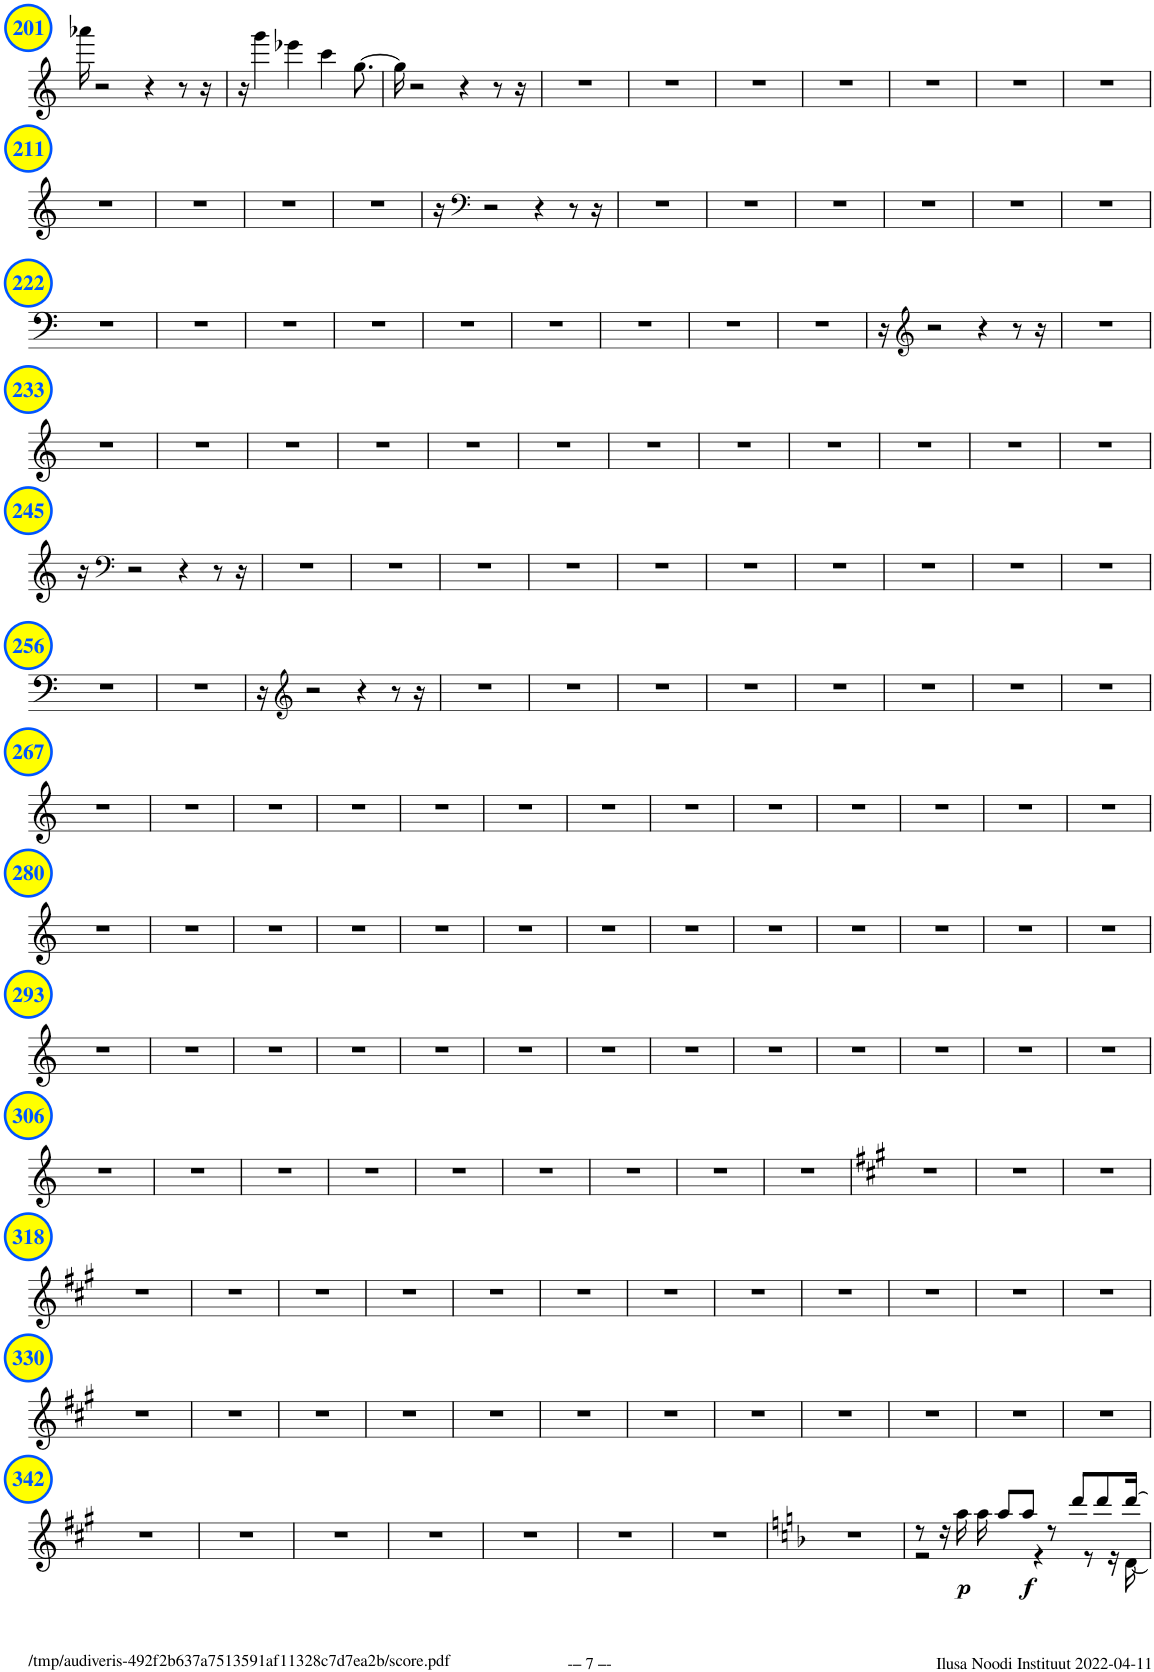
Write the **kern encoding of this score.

**kern	**dynam
*part1	*part1
*staff1	*staff1
*I"Voice	*
!!LO:PB:g=z
*clefG2	*
*k[]	*
*M4/4	*
*met(c)	*
=201	=201
16aaa-X\	.
2r	.
4r	.
8r	.
16r	.
=202	=202
16r	.
4ggg\	.
4eee-X\	.
4ccc\	.
[8.gg\	.
=203	=203
16gg\]	.
2r	.
4r	.
8r	.
16r	.
=204	=204
1r	.
=205	=205
1r	.
=206	=206
1r	.
=207	=207
1r	.
=208	=208
1r	.
=209	=209
1r	.
=210	=210
1r	.
!!LO:LB:g=z
=211	=211
1r	.
=212	=212
1r	.
=213	=213
1r	.
=214	=214
1r	.
=215	=215
16r	.
*clefF4	*
2r	.
4r	.
8r	.
16r	.
=216	=216
1r	.
=217	=217
1r	.
=218	=218
1r	.
=219	=219
1r	.
=220	=220
1r	.
=221	=221
1r	.
!!LO:LB:g=z
=222	=222
1r	.
=223	=223
1r	.
=224	=224
1r	.
=225	=225
1r	.
=226	=226
1r	.
=227	=227
1r	.
=228	=228
1r	.
=229	=229
1r	.
=230	=230
1r	.
=231	=231
16r	.
*clefG2	*
2r	.
4r	.
8r	.
16r	.
=232	=232
1r	.
!!LO:LB:g=z
=233	=233
1r	.
=234	=234
1r	.
=235	=235
1r	.
=236	=236
1r	.
=237	=237
1r	.
=238	=238
1r	.
=239	=239
1r	.
=240	=240
1r	.
=241	=241
1r	.
=242	=242
1r	.
=243	=243
1r	.
=244	=244
1r	.
!!LO:LB:g=z
=245	=245
16r	.
*clefF4	*
2r	.
4r	.
8r	.
16r	.
=246	=246
1r	.
=247	=247
1r	.
=248	=248
1r	.
=249	=249
1r	.
=250	=250
1r	.
=251	=251
1r	.
=252	=252
1r	.
=253	=253
1r	.
=254	=254
1r	.
=255	=255
1r	.
!!LO:LB:g=z
=256	=256
1r	.
=257	=257
1r	.
=258	=258
16r	.
*clefG2	*
2r	.
4r	.
8r	.
16r	.
=259	=259
1r	.
=260	=260
1r	.
=261	=261
1r	.
=262	=262
1r	.
=263	=263
1r	.
=264	=264
1r	.
=265	=265
1r	.
=266	=266
1r	.
!!LO:LB:g=z
=267	=267
1r	.
=268	=268
1r	.
=269	=269
1r	.
=270	=270
1r	.
=271	=271
1r	.
=272	=272
1r	.
=273	=273
1r	.
=274	=274
1r	.
=275	=275
1r	.
=276	=276
1r	.
=277	=277
1r	.
=278	=278
1r	.
=279	=279
1r	.
!!LO:LB:g=z
=280	=280
1r	.
=281	=281
1r	.
=282	=282
1r	.
=283	=283
1r	.
=284	=284
1r	.
=285	=285
1r	.
=286	=286
1r	.
=287	=287
1r	.
=288	=288
1r	.
=289	=289
1r	.
=290	=290
1r	.
=291	=291
1r	.
=292	=292
1r	.
!!LO:LB:g=z
=293	=293
1r	.
=294	=294
1r	.
=295	=295
1r	.
=296	=296
1r	.
=297	=297
1r	.
=298	=298
1r	.
=299	=299
1r	.
=300	=300
1r	.
=301	=301
1r	.
=302	=302
1r	.
=303	=303
1r	.
=304	=304
1r	.
=305	=305
1r	.
!!LO:LB:g=z
=306	=306
1r	.
=307	=307
1r	.
=308	=308
1r	.
=309	=309
1r	.
=310	=310
1r	.
=311	=311
1r	.
=312	=312
1r	.
=313	=313
1r	.
=314	=314
1r	.
=315	=315
*k[f#c#g#]	*
1r	.
=316	=316
1r	.
=317	=317
1r	.
!!LO:LB:g=z
=318	=318
1r	.
=319	=319
1r	.
=320	=320
1r	.
=321	=321
1r	.
=322	=322
1r	.
=323	=323
1r	.
=324	=324
1r	.
=325	=325
1r	.
=326	=326
1r	.
=327	=327
1r	.
=328	=328
1r	.
=329	=329
1r	.
!!LO:LB:g=z
=330	=330
1r	.
=331	=331
1r	.
=332	=332
1r	.
=333	=333
1r	.
=334	=334
1r	.
=335	=335
1r	.
=336	=336
1r	.
=337	=337
1r	.
=338	=338
1r	.
=339	=339
1r	.
=340	=340
1r	.
=341	=341
1r	.
!!LO:LB:g=z
=342	=342
1r	.
=343	=343
1r	.
=344	=344
1r	.
=345	=345
1r	.
=346	=346
1r	.
=347	=347
1r	.
=348	=348
1r	.
=349	=349
*k[b-]	*
1r	.
=350	=350
*^	*
8r	2r	.
16r	.	.
!	!	!LO:DY:b
16aa\	.	p
16aa\	.	.
8aa/L	.	.
!	!	!LO:DY:b
8aa/J	.	f
.	4r	.
8r	.	.
8ddd/L	.	.
.	8r	.
8ddd/	.	.
.	16r	.
[16ddd/Jk	[16d\	.
*v	*v	*
=	=
*-	*-
